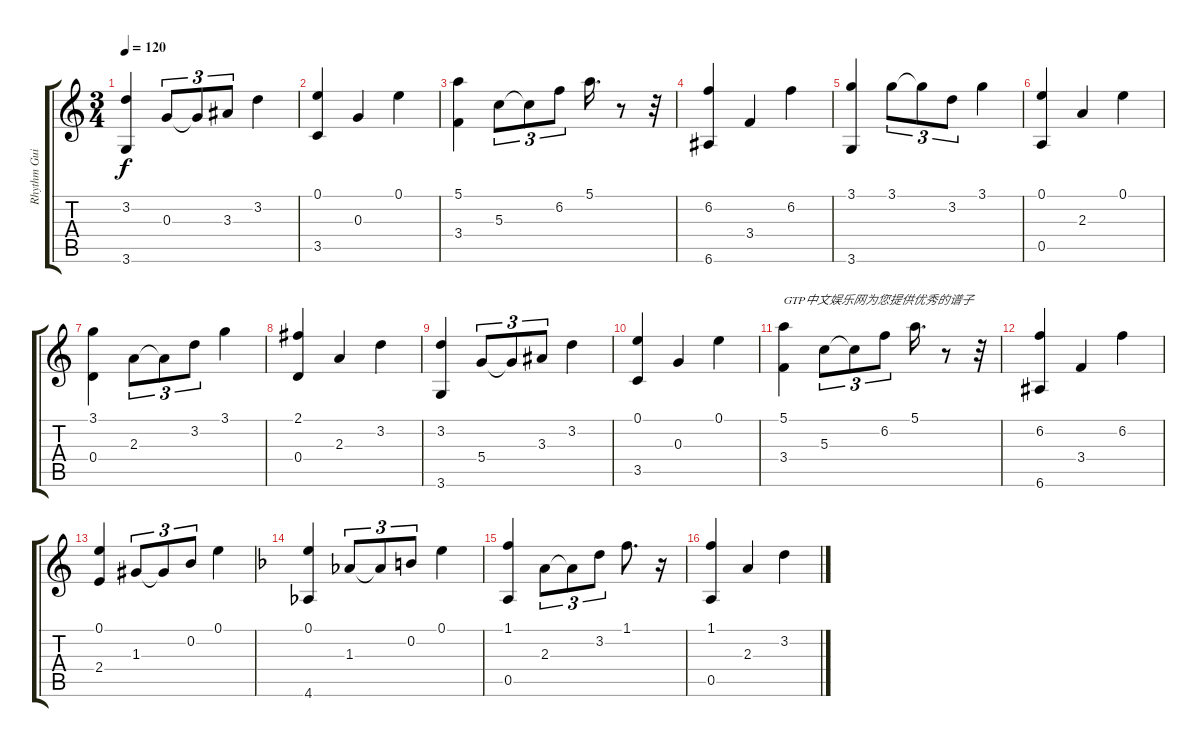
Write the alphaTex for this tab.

\track ("Rhythm Guitar" "Rhythm Gui") {instrument acousticguitarsteel}
\staff {score tabs}
\tuning (E4 B3 G3 D3 A2 E2) {hide}
\ts (3 4)
\tempo 120
\clef g2
\ks c
(3.2 3.6).4{dy f} 0.3.8{tu (3 2)} 0.3{t}.8{tu (3 2)} 3.3.8{tu (3 2)} 3.2.4 |
(0.1 3.5).4 0.3.4 0.1.4 |
(5.1 3.4).4 5.3.8{tu (3 2)} 5.3{t}.8{tu (3 2)} 6.2.8{tu (3 2)} 5.1.16{d} r.8 r.32 |
(6.2 6.6).4 3.4.4 6.2.4 |
(3.1 3.6).4 3.1.8{tu (3 2)} 3.1{t}.8{tu (3 2)} 3.2.8{tu (3 2)} 3.1.4 |
(0.1 0.5).4 2.3.4 0.1.4 |
(3.1 0.4).4 2.3.8{tu (3 2)} 2.3{t}.8{tu (3 2)} 3.2.8{tu (3 2)} 3.1.4 |
(2.1 0.4).4 2.3.4 3.2.4 |
(3.2 3.6).4 5.4.8{tu (3 2)} 5.4{t}.8{tu (3 2)} 3.3.8{tu (3 2)} 3.2.4 |
(0.1 3.5).4 0.3.4 0.1.4 |
(5.1 3.4).4{txt "GTP中文娱乐网为您提供优秀的谱子"} 5.3.8{tu (3 2)} 5.3{t}.8{tu (3 2)} 6.2.8{tu (3 2)} 5.1.16{d} r.8 r.32 |
(6.2 6.6).4 3.4.4 6.2.4 |
(0.1 2.4).4 1.3.8{tu (3 2)} 1.3{t}.8{tu (3 2)} 0.2.8{tu (3 2)} 0.1.4 |
\ks f
(0.1 4.6).4 1.3.8{tu (3 2)} 1.3{t}.8{tu (3 2)} 0.2.8{tu (3 2)} 0.1.4 |
(1.1 0.5).4 2.3.8{tu (3 2)} 2.3{t}.8{tu (3 2)} 3.2.8{tu (3 2)} 1.1.8{d} r.16 |
(1.1 0.5).4 2.3.4 3.2.4
